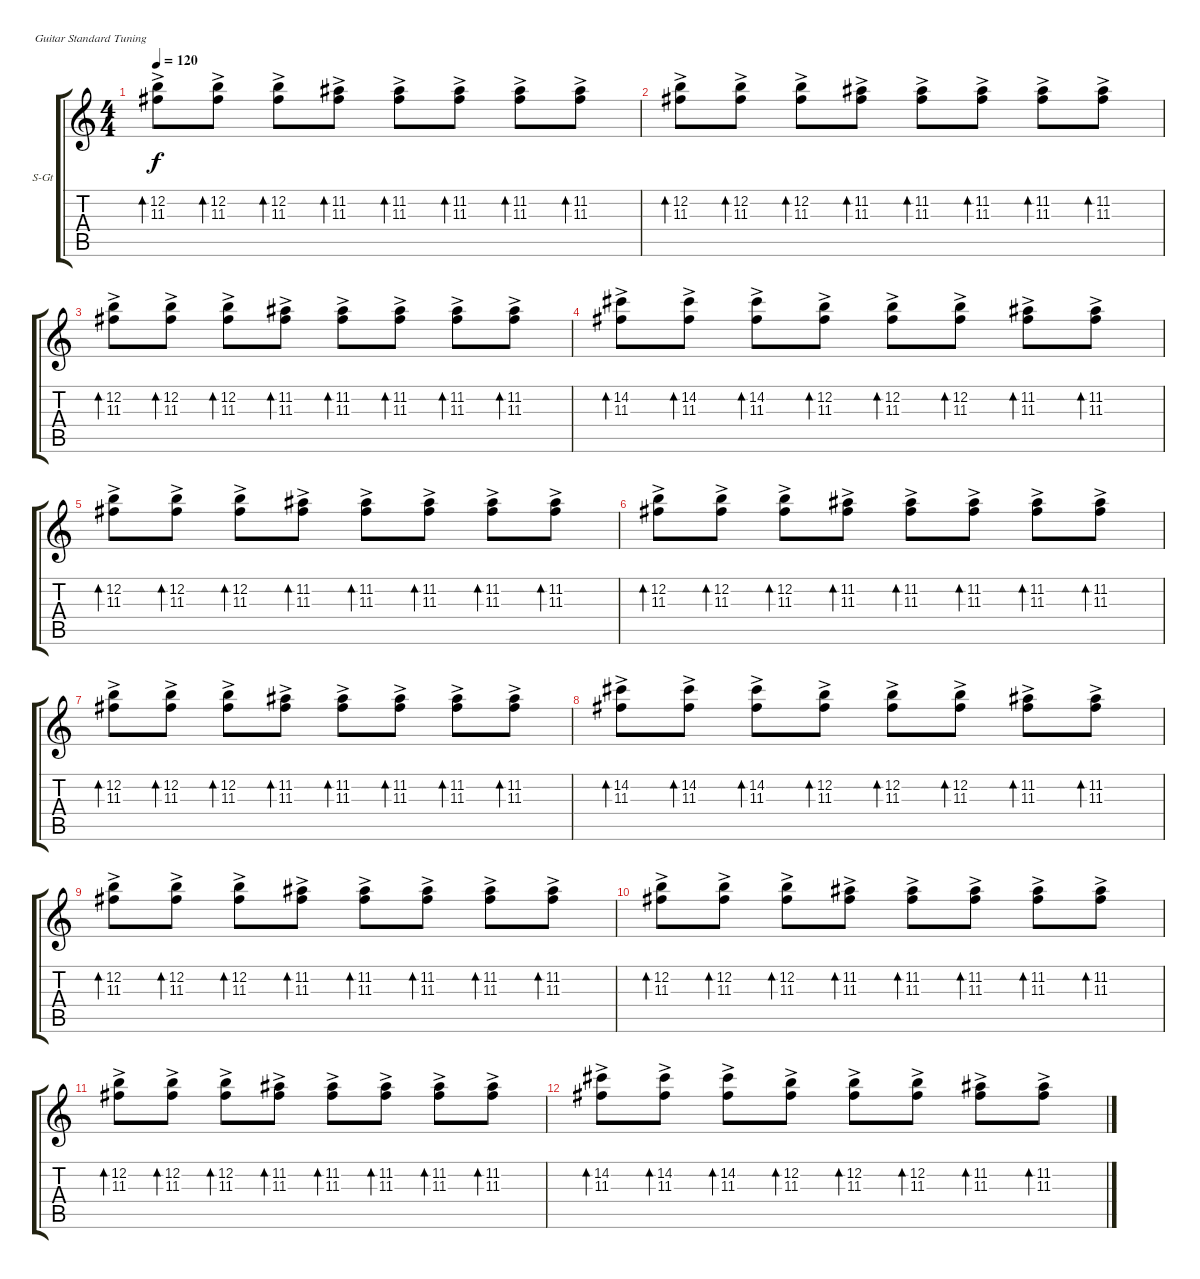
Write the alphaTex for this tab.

\defaultSystemsLayout 4
\bracketExtendMode groupsimilarinstruments
\firstSystemTrackNameOrientation horizontal
\otherSystemsTrackNameOrientation horizontal
\track ("Steel Guitar" "S-Gt") {instrument acousticguitarsteel}
\staff {score tabs}
\tuning (E4 B3 G3 D3 A2 E2)
\ts (4 4)
\tempo 120
\clef g2
\ks c
(12.2{ac} 11.3{ac}).8{bd 30 dy f} (12.2{ac} 11.3{ac}).8{bd 30} (12.2{ac} 11.3{ac}).8{bd 30} (11.2{ac} 11.3{ac}).8{bd 30} (11.2{ac} 11.3{ac}).8{bd 30} (11.2{ac} 11.3{ac}).8{bd 30} (11.2{ac} 11.3{ac}).8{bd 30} (11.2{ac} 11.3{ac}).8{bd 30} |
(12.2{ac} 11.3{ac}).8{bd 30} (12.2{ac} 11.3{ac}).8{bd 30} (12.2{ac} 11.3{ac}).8{bd 30} (11.2{ac} 11.3{ac}).8{bd 30} (11.2{ac} 11.3{ac}).8{bd 30} (11.2{ac} 11.3{ac}).8{bd 30} (11.2{ac} 11.3{ac}).8{bd 30} (11.2{ac} 11.3{ac}).8{bd 30} |
(12.2{ac} 11.3{ac}).8{bd 30} (12.2{ac} 11.3{ac}).8{bd 30} (12.2{ac} 11.3{ac}).8{bd 30} (11.2{ac} 11.3{ac}).8{bd 30} (11.2{ac} 11.3{ac}).8{bd 30} (11.2{ac} 11.3{ac}).8{bd 30} (11.2{ac} 11.3{ac}).8{bd 30} (11.2{ac} 11.3{ac}).8{bd 30} |
(14.2{ac} 11.3{ac}).8{bd 30} (14.2{ac} 11.3{ac}).8{bd 30} (14.2{ac} 11.3{ac}).8{bd 30} (12.2{ac} 11.3{ac}).8{bd 30} (12.2{ac} 11.3{ac}).8{bd 30} (12.2{ac} 11.3{ac}).8{bd 30} (11.3{ac} 11.2{ac}).8{bd 30} (11.2{ac} 11.3{ac}).8{bd 30} |
(12.2{ac} 11.3{ac}).8{bd 30} (12.2{ac} 11.3{ac}).8{bd 30} (12.2{ac} 11.3{ac}).8{bd 30} (11.2{ac} 11.3{ac}).8{bd 30} (11.2{ac} 11.3{ac}).8{bd 30} (11.2{ac} 11.3{ac}).8{bd 30} (11.2{ac} 11.3{ac}).8{bd 30} (11.2{ac} 11.3{ac}).8{bd 30} |
(12.2{ac} 11.3{ac}).8{bd 30} (12.2{ac} 11.3{ac}).8{bd 30} (12.2{ac} 11.3{ac}).8{bd 30} (11.2{ac} 11.3{ac}).8{bd 30} (11.2{ac} 11.3{ac}).8{bd 30} (11.2{ac} 11.3{ac}).8{bd 30} (11.2{ac} 11.3{ac}).8{bd 30} (11.2{ac} 11.3{ac}).8{bd 30} |
(12.2{ac} 11.3{ac}).8{bd 30} (12.2{ac} 11.3{ac}).8{bd 30} (12.2{ac} 11.3{ac}).8{bd 30} (11.2{ac} 11.3{ac}).8{bd 30} (11.2{ac} 11.3{ac}).8{bd 30} (11.2{ac} 11.3{ac}).8{bd 30} (11.2{ac} 11.3{ac}).8{bd 30} (11.2{ac} 11.3{ac}).8{bd 30} |
(14.2{ac} 11.3{ac}).8{bd 30} (14.2{ac} 11.3{ac}).8{bd 30} (14.2{ac} 11.3{ac}).8{bd 30} (12.2{ac} 11.3{ac}).8{bd 30} (12.2{ac} 11.3{ac}).8{bd 30} (12.2{ac} 11.3{ac}).8{bd 30} (11.3{ac} 11.2{ac}).8{bd 30} (11.2{ac} 11.3{ac}).8{bd 30} |
(12.2{ac} 11.3{ac}).8{bd 30} (12.2{ac} 11.3{ac}).8{bd 30} (12.2{ac} 11.3{ac}).8{bd 30} (11.2{ac} 11.3{ac}).8{bd 30} (11.2{ac} 11.3{ac}).8{bd 30} (11.2{ac} 11.3{ac}).8{bd 30} (11.2{ac} 11.3{ac}).8{bd 30} (11.2{ac} 11.3{ac}).8{bd 30} |
(12.2{ac} 11.3{ac}).8{bd 30} (12.2{ac} 11.3{ac}).8{bd 30} (12.2{ac} 11.3{ac}).8{bd 30} (11.2{ac} 11.3{ac}).8{bd 30} (11.2{ac} 11.3{ac}).8{bd 30} (11.2{ac} 11.3{ac}).8{bd 30} (11.2{ac} 11.3{ac}).8{bd 30} (11.2{ac} 11.3{ac}).8{bd 30} |
(12.2{ac} 11.3{ac}).8{bd 30} (12.2{ac} 11.3{ac}).8{bd 30} (12.2{ac} 11.3{ac}).8{bd 30} (11.2{ac} 11.3{ac}).8{bd 30} (11.2{ac} 11.3{ac}).8{bd 30} (11.2{ac} 11.3{ac}).8{bd 30} (11.2{ac} 11.3{ac}).8{bd 30} (11.2{ac} 11.3{ac}).8{bd 30} |
(14.2{ac} 11.3{ac}).8{bd 30} (14.2{ac} 11.3{ac}).8{bd 30} (14.2{ac} 11.3{ac}).8{bd 30} (12.2{ac} 11.3{ac}).8{bd 30} (12.2{ac} 11.3{ac}).8{bd 30} (12.2{ac} 11.3{ac}).8{bd 30} (11.3{ac} 11.2{ac}).8{bd 30} (11.2{ac} 11.3{ac}).8{bd 30}
